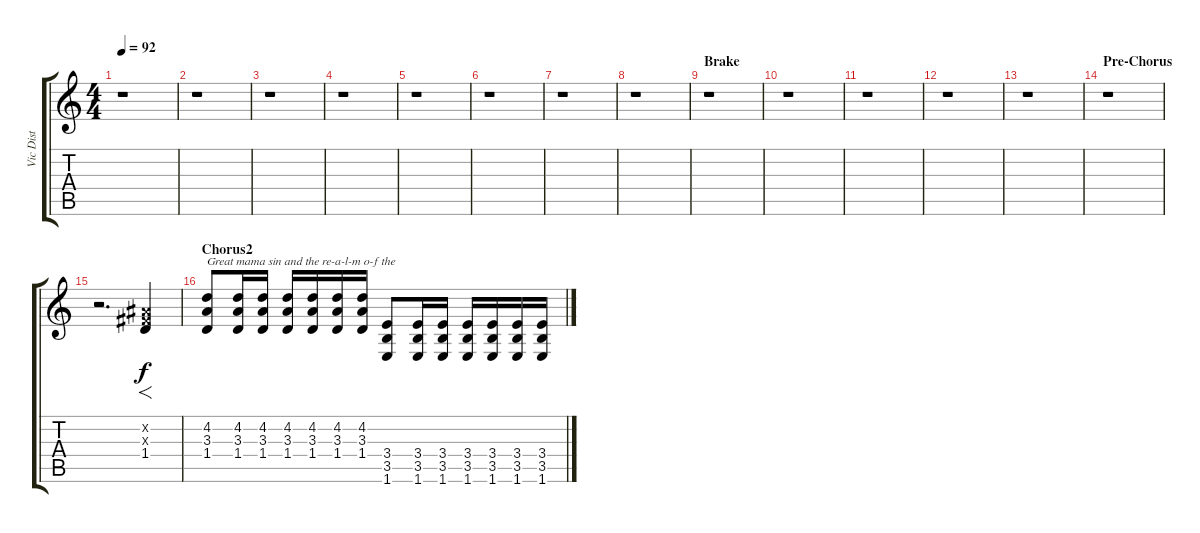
\track ("Vic Dist" "Vic Dist") {instrument distortionguitar}
\staff {score tabs}
\tuning (Eb4 Bb3 Gb3 Db3 Ab2 Eb2) {hide}
\ts (4 4)
\tempo 92
\clef g2
\ks c
r.1{dy f} |
r.1 |
r.1 |
r.1 |
r.1 |
r.1 |
r.1 |
r.1 |
\section ("" "Brake")
r.1 |
r.1 |
r.1 |
r.1 |
r.1 |
\section ("" "Pre-Chorus")
r.1 |
r.2{d} (0.2{x} 0.3{x} 1.4).4{f volume 14 balance 4 instrument distortionguitar} |
\section ("" "Chorus2")
(4.2 3.3 1.4).8{txt "Great mama sin and the re-a-l-m o-f the "} (4.2 3.3 1.4).16 (4.2 3.3 1.4).16 (4.2 3.3 1.4).16 (4.2 3.3 1.4).16 (4.2 3.3 1.4).16 (4.2 3.3 1.4).16 (3.4 3.5 1.6).8 (3.4 3.5 1.6).16 (3.4 3.5 1.6).16 (3.4 3.5 1.6).16 (3.4 3.5 1.6).16 (3.4 3.5 1.6).16 (3.4{ss} 3.5{ss} 1.6{ss}).16
